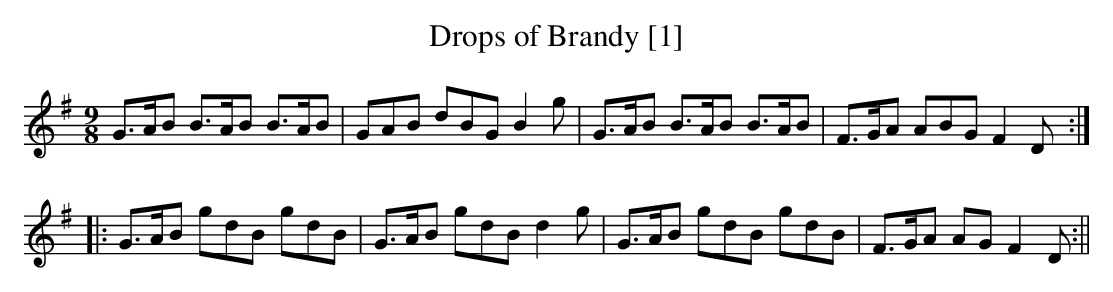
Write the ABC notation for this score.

X:1
T:Drops of Brandy [1]
M:9/8
L:1/8
K:G
G>AB B>AB B>AB|GAB dBG B2g|G>AB B>AB B>AB|F>GA ABG F2D:|
|:G>AB gdB gdB|G>AB gdB d2g|G>AB gdB gdB|F>GA AG F2D:||
